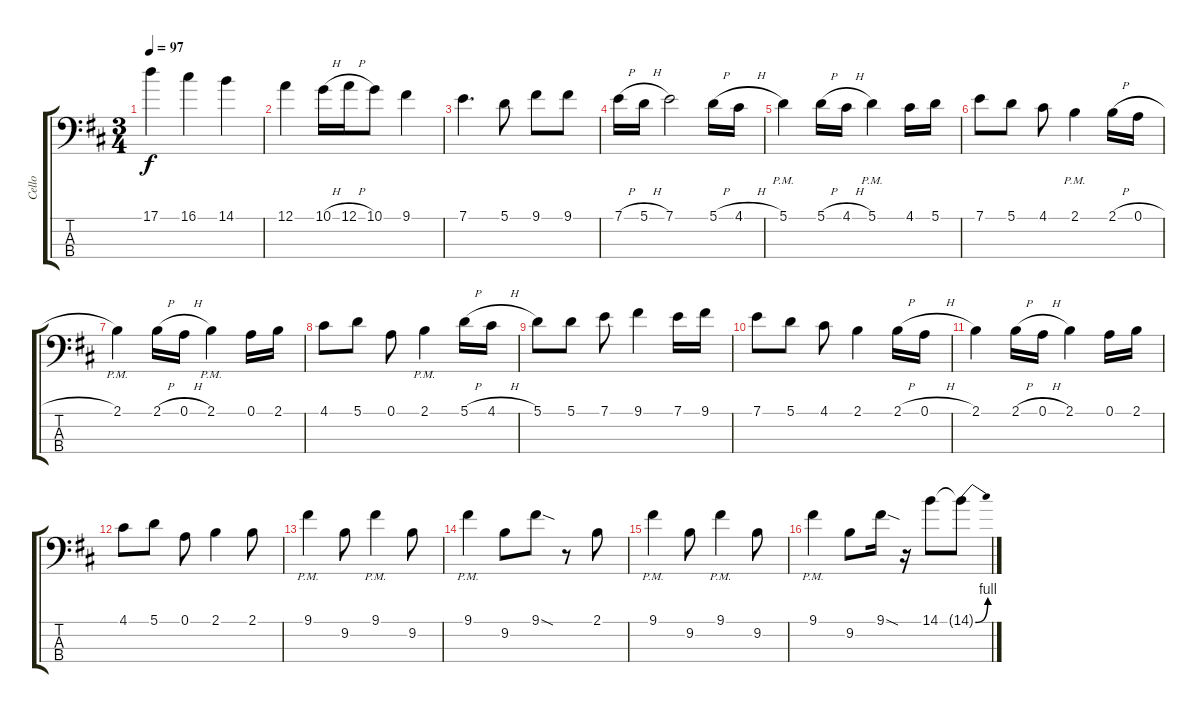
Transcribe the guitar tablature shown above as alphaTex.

\track ("Cello" "Cello") {instrument cello}
\staff {score tabs}
\tuning (A3 D3 G2 C2) {hide}
\ts (3 4)
\tempo 97
\clef f4
\ks d
17.1.4{dy f} 16.1.4 14.1.4 |
12.1.4 10.1{h}.16 12.1{h}.16 10.1.8 9.1.4 |
7.1.4{d} 5.1.8 9.1.8 9.1.8 |
7.1{h}.16 5.1{h}.16 7.1.2 5.1{h}.16 4.1{h}.16 |
5.1{pm}.4 5.1{h}.16 4.1{h}.16 5.1{pm}.4 4.1.16 5.1.16 |
7.1.8 5.1.8 4.1.8 2.1{pm}.4 2.1{h}.16 0.1{h}.16 |
2.1{pm}.4 2.1{h}.16 0.1{h}.16 2.1{pm}.4 0.1.16 2.1.16 |
4.1.8 5.1.8 0.1.8 2.1{pm}.4 5.1{h}.16 4.1{h}.16 |
5.1.8 5.1.8 7.1.8 9.1.4 7.1.16 9.1.16 |
7.1.8 5.1.8 4.1.8 2.1.4 2.1{h}.16 0.1{h}.16 |
2.1.4 2.1{h}.16 0.1{h}.16 2.1.4 0.1.16 2.1.16 |
4.1.8 5.1.8 0.1.8 2.1.4 2.1.8 |
9.1{pm}.4 9.2.8 9.1{pm}.4 9.2.8 |
9.1{pm}.4 9.2.8 9.1{sod}.8 r.8 2.1.8 |
9.1{pm}.4 9.2.8 9.1{pm}.4 9.2.8 |
9.1{pm}.4 9.2.8 9.1{sod}.16 r.16 14.1.8 14.1{be (bend 0 0 60 4) t}.8
